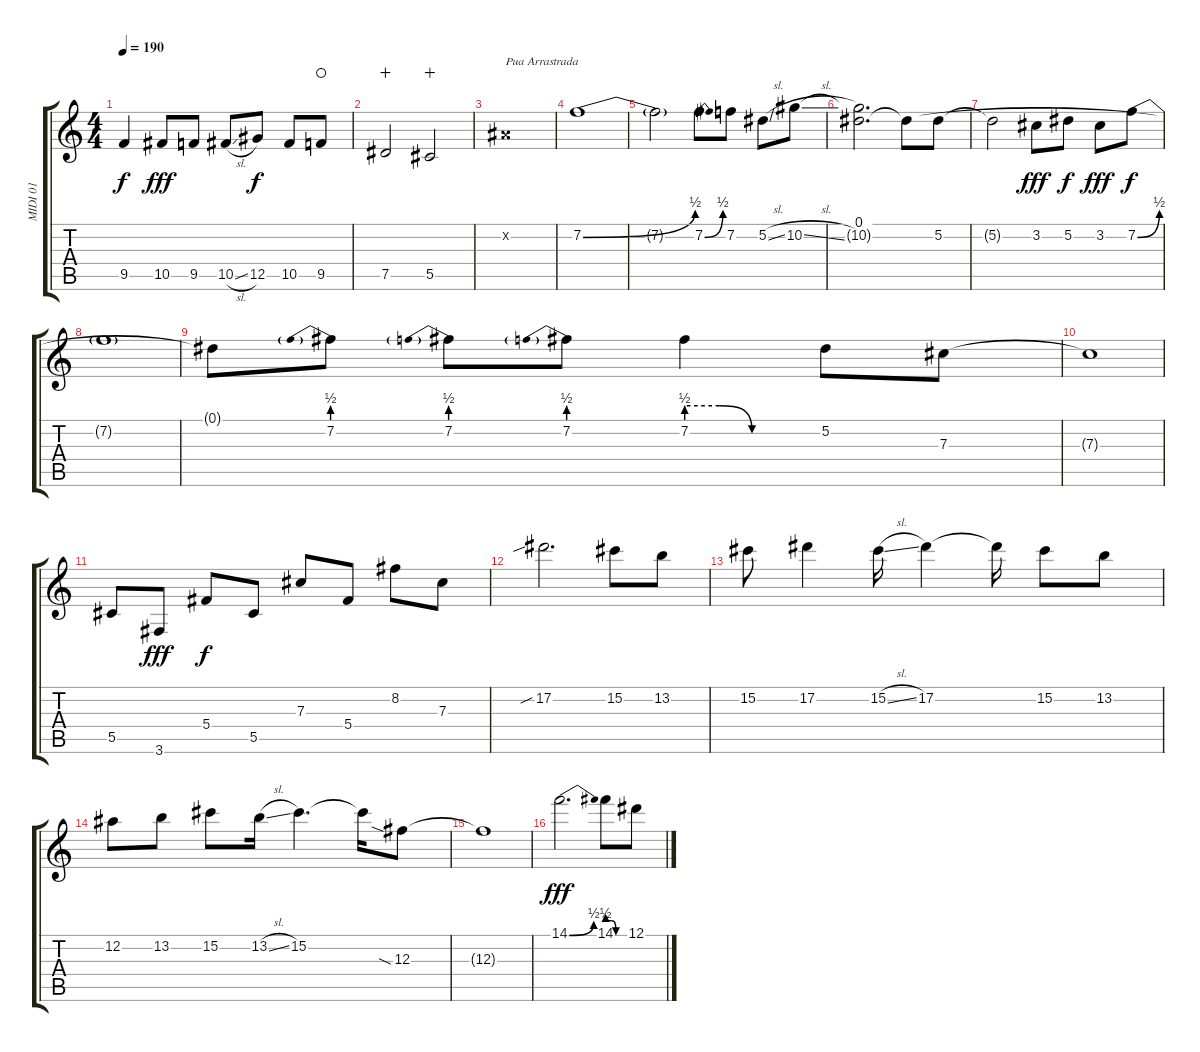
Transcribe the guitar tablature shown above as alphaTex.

\track ("MIDI 01" "MIDI 01") {instrument distortionguitar}
\staff {score tabs}
\tuning (Eb4 Bb3 Gb3 Db3 Ab2 Eb2) {hide}
\ts (4 4)
\tempo 190
\clef g2
\ks c
9.5{t}.4{dy f} 10.5.8{dy fff} 9.5.8 10.5{sl}.8 12.5.8{dy f} 10.5.8 9.5.8{waho} |
7.5.2{wahc} 5.5.2{wahc} |
0.2{x}.1{txt "Pua Arrastrada"} |
7.2{be (bend 0 0 60 2)}.1 |
7.2{t}.2 7.2{be (bend 0 0 60 2)}.8 7.2.8 5.2{sl}.8 10.2{sl}.8 |
(0.1 10.2{t}).2{d} 0.1{t}.8 5.2.8 |
5.2{t}.2 3.2.8{dy fff} 5.2.8{dy f} 3.2.8{dy fff} 7.2{be (bend 0 0 60 2)}.8{dy f} |
7.2{t}.1 |
0.1{t}.8 7.2{be (prebend 0 2 60 2)}.8 7.2{be (prebend 0 2 60 2)}.8 7.2{be (prebend 0 2 60 2)}.8 7.2{be (custom 0 2 15 2 30 0 60 0)}.4 5.2.8 7.3.8 |
7.3{t}.1 |
5.5.8 3.6.8{dy fff} 5.4.8{dy f} 5.5.8 7.3.8 5.4.8 8.2.8 7.3.8 |
17.2{sib}.2{d} 15.2.8 13.2.8 |
15.2.8 17.2.4 15.2{sl}.16 17.2.4 17.2{t}.16 15.2.8 13.2.8 |
12.2.8 13.2.8 15.2.8 13.2{sl}.16 15.2.4{d} 15.2{t}.16 12.3{sia}.8 |
12.3{t}.1 |
14.1{be (bend 0 0 60 2)}.2{d dy fff} 14.1{be (custom 0 2 15 2 30 0 60 0)}.8 12.1.8
